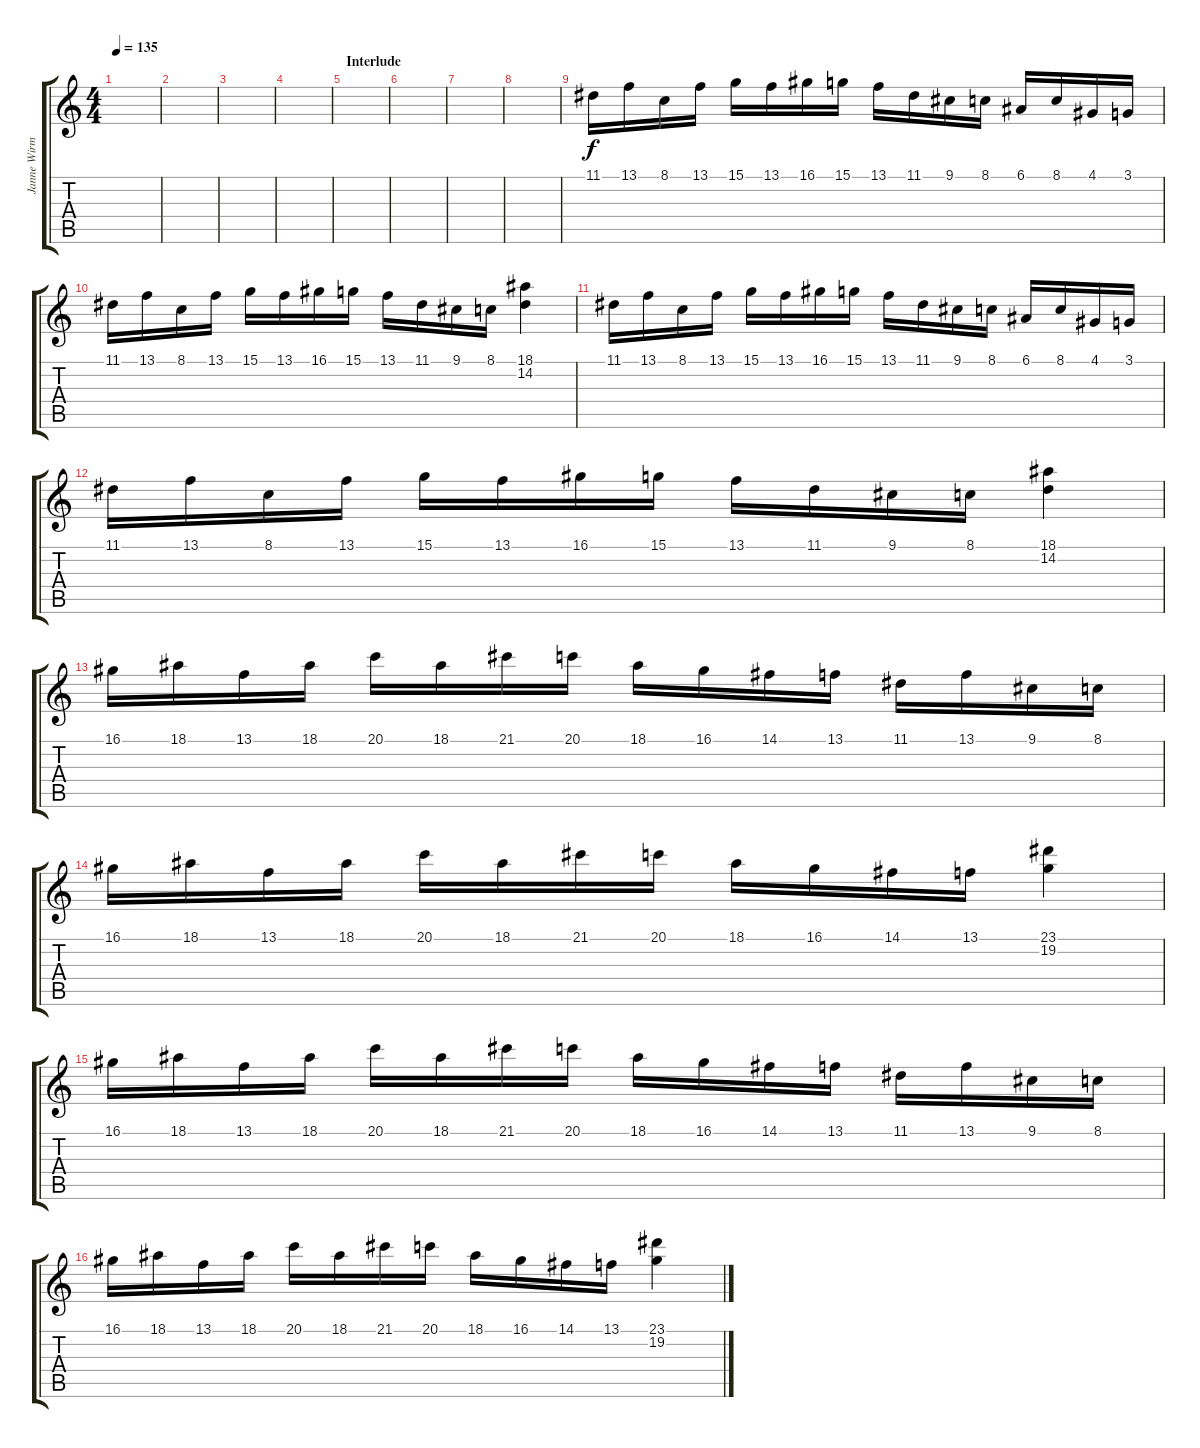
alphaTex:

\track ("Janne Wirman" "Janne Wirm") {instrument lead2sawtooth}
\staff {score tabs}
\tuning (E4 Db4 G3 D3 A2 E2) {hide}
\ts (4 4)
\tempo 135
\clef g2
\ks c
|
|
|
|
\section ("" "Interlude")
|
|
|
|
11.1.16{volume 13} 13.1.16 8.1.16 13.1.16 15.1.16 13.1.16 16.1.16 15.1.16 13.1.16 11.1.16 9.1.16 8.1.16 6.1.16 8.1.16 4.1.16 3.1.16 |
11.1.16 13.1.16 8.1.16 13.1.16 15.1.16 13.1.16 16.1.16 15.1.16 13.1.16 11.1.16 9.1.16 8.1.16 (18.1 14.2).4 |
11.1.16{volume 13} 13.1.16 8.1.16 13.1.16 15.1.16 13.1.16 16.1.16 15.1.16 13.1.16 11.1.16 9.1.16 8.1.16 6.1.16 8.1.16 4.1.16 3.1.16 |
11.1.16 13.1.16 8.1.16 13.1.16 15.1.16 13.1.16 16.1.16 15.1.16 13.1.16 11.1.16 9.1.16 8.1.16 (18.1 14.2).4 |
16.1.16{volume 13} 18.1.16 13.1.16 18.1.16 20.1.16 18.1.16 21.1.16 20.1.16 18.1.16 16.1.16 14.1.16 13.1.16 11.1.16 13.1.16 9.1.16 8.1.16 |
16.1.16 18.1.16 13.1.16 18.1.16 20.1.16 18.1.16 21.1.16 20.1.16 18.1.16 16.1.16 14.1.16 13.1.16 (23.1 19.2).4 |
16.1.16{volume 13} 18.1.16 13.1.16 18.1.16 20.1.16 18.1.16 21.1.16 20.1.16 18.1.16 16.1.16 14.1.16 13.1.16 11.1.16 13.1.16 9.1.16 8.1.16 |
16.1.16 18.1.16 13.1.16 18.1.16 20.1.16 18.1.16 21.1.16 20.1.16 18.1.16 16.1.16 14.1.16 13.1.16 (23.1 19.2).4
